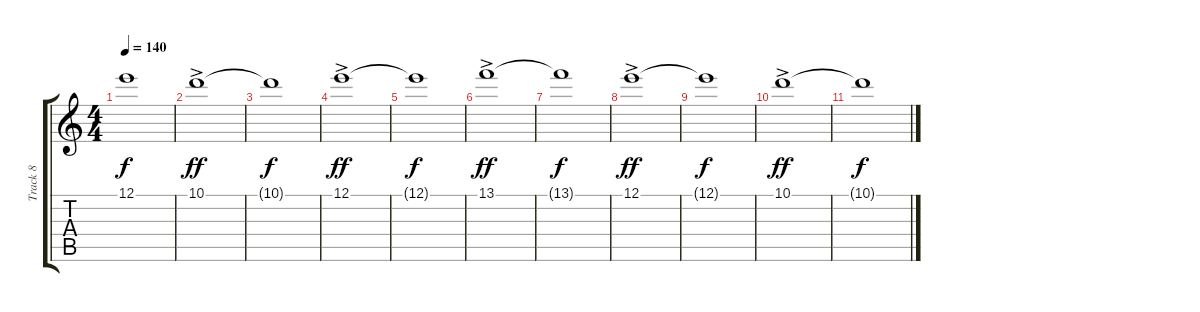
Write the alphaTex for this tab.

\track ("Track 8" "Track 8") {instrument vibraphone}
\staff {score tabs}
\tuning (E5 B4 G4 D4 A3 E3) {hide}
\ts (4 4)
\tempo 140
\clef g2
\ks c
12.1{t}.1{dy f} |
10.1{ac}.1{dy ff} |
10.1{t}.1{dy f} |
12.1{ac}.1{dy ff} |
12.1{t}.1{dy f} |
13.1{ac}.1{dy ff} |
13.1{t}.1{dy f} |
12.1{ac}.1{dy ff} |
12.1{t}.1{dy f} |
10.1{ac}.1{dy ff} |
10.1{t}.1{dy f}
